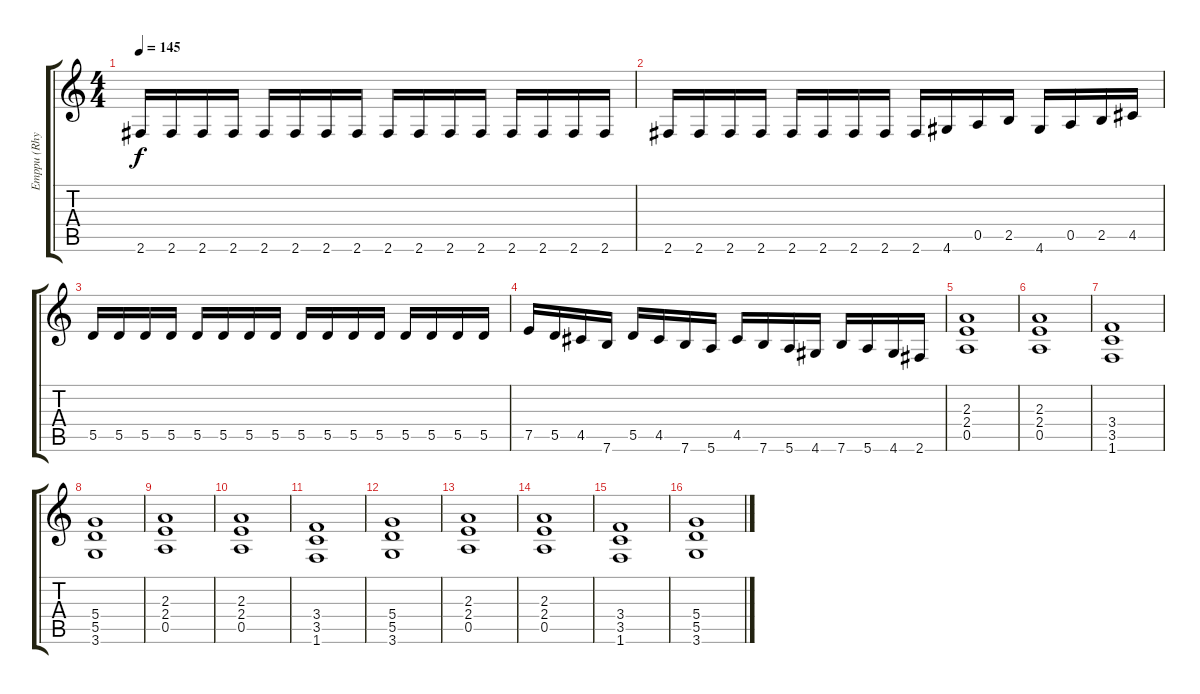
\track ("Emppu (Rhythm Guitar)" "Emppu (Rhy") {instrument distortionguitar}
\staff {score tabs}
\tuning (E4 B3 G3 D3 A2 E2) {hide}
\ts (4 4)
\tempo 145
\clef g2
\ks c
2.6.16{dy f} 2.6.16 2.6.16 2.6.16 2.6.16 2.6.16 2.6.16 2.6.16 2.6.16 2.6.16 2.6.16 2.6.16 2.6.16 2.6.16 2.6.16 2.6.16 |
2.6.16 2.6.16 2.6.16 2.6.16 2.6.16 2.6.16 2.6.16 2.6.16 2.6.16 4.6.16 0.5.16 2.5.16 4.6.16 0.5.16 2.5.16 4.5.16 |
5.5.16 5.5.16 5.5.16 5.5.16 5.5.16 5.5.16 5.5.16 5.5.16 5.5.16 5.5.16 5.5.16 5.5.16 5.5.16 5.5.16 5.5.16 5.5.16 |
7.5.16 5.5.16 4.5.16 7.6.16 5.5.16 4.5.16 7.6.16 5.6.16 4.5.16 7.6.16 5.6.16 4.6.16 7.6.16 5.6.16 4.6.16 2.6.16 |
(2.3 2.4 0.5).1 |
(2.3 2.4 0.5).1 |
(3.4 3.5 1.6).1 |
(5.4 5.5 3.6).1 |
(2.3 2.4 0.5).1 |
(2.3 2.4 0.5).1 |
(3.4 3.5 1.6).1 |
(5.4 5.5 3.6).1 |
(2.3 2.4 0.5).1 |
(2.3 2.4 0.5).1 |
(3.4 3.5 1.6).1 |
(5.4 5.5 3.6).1
